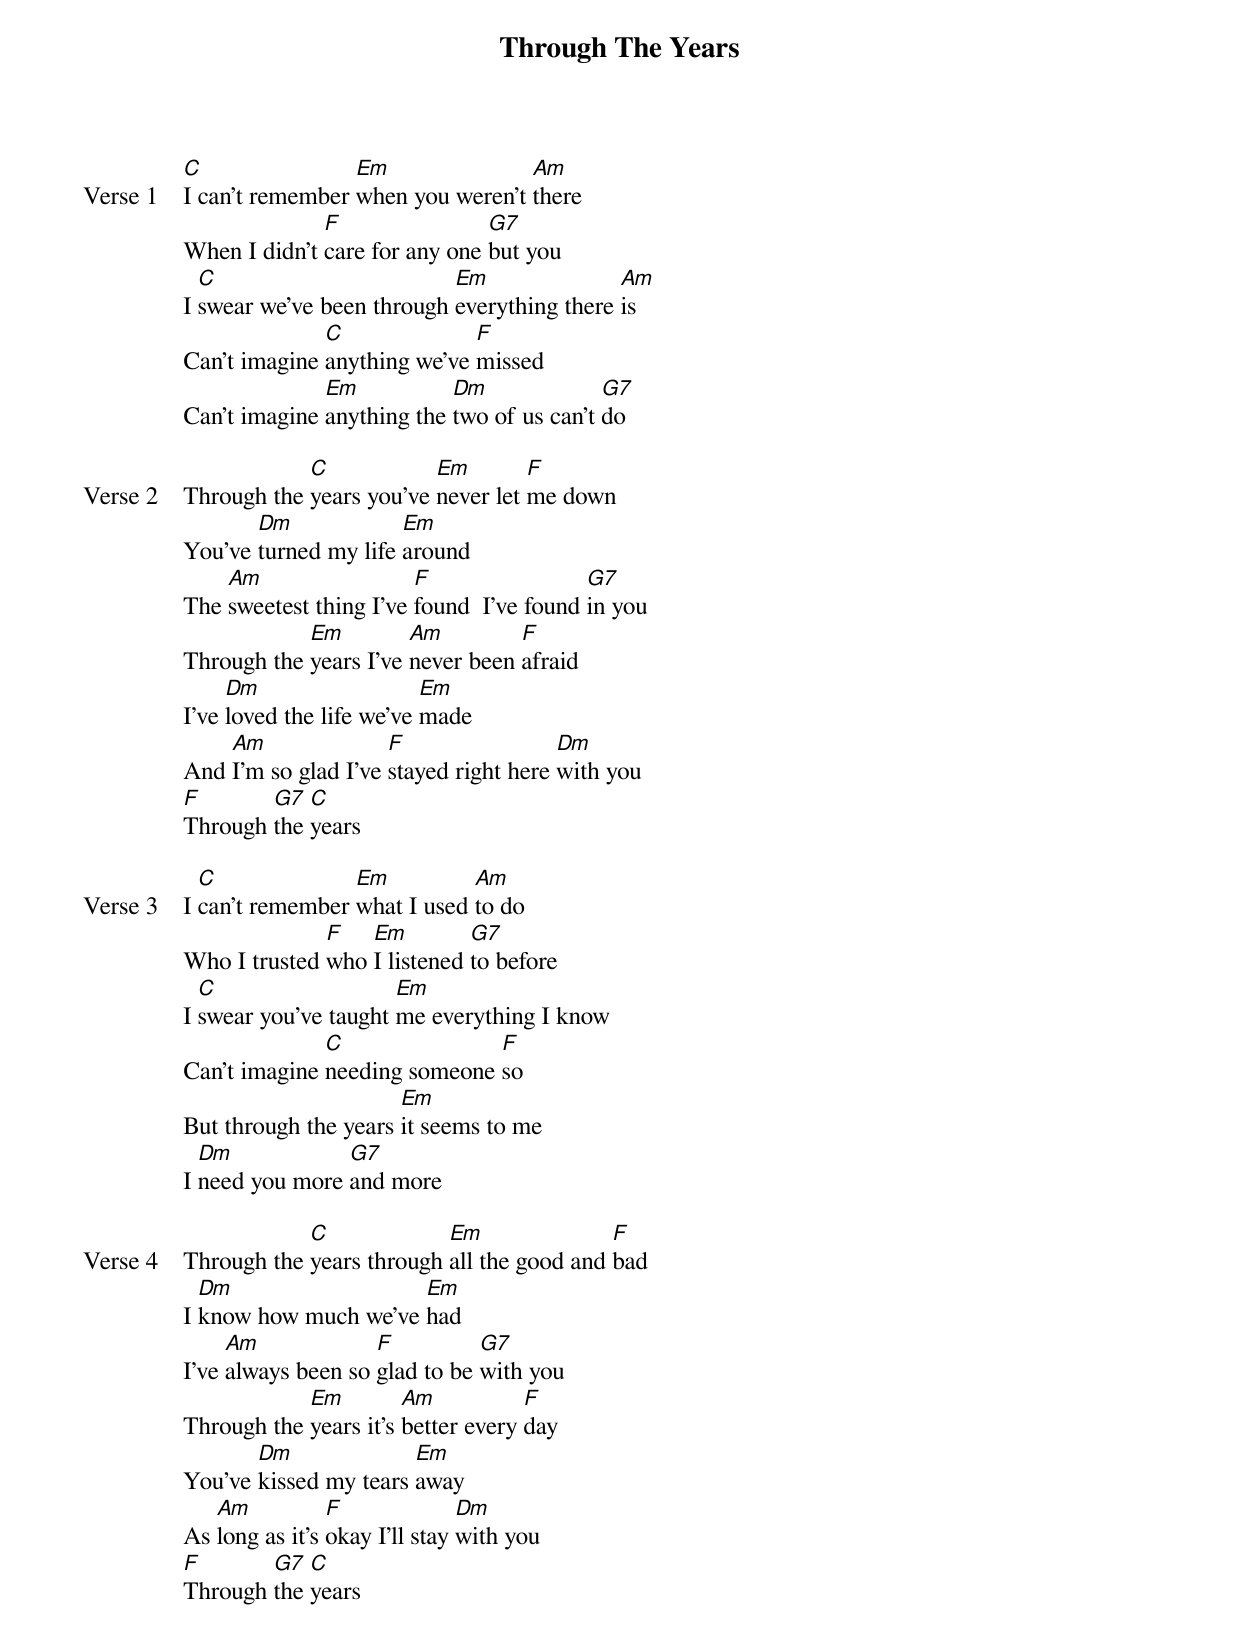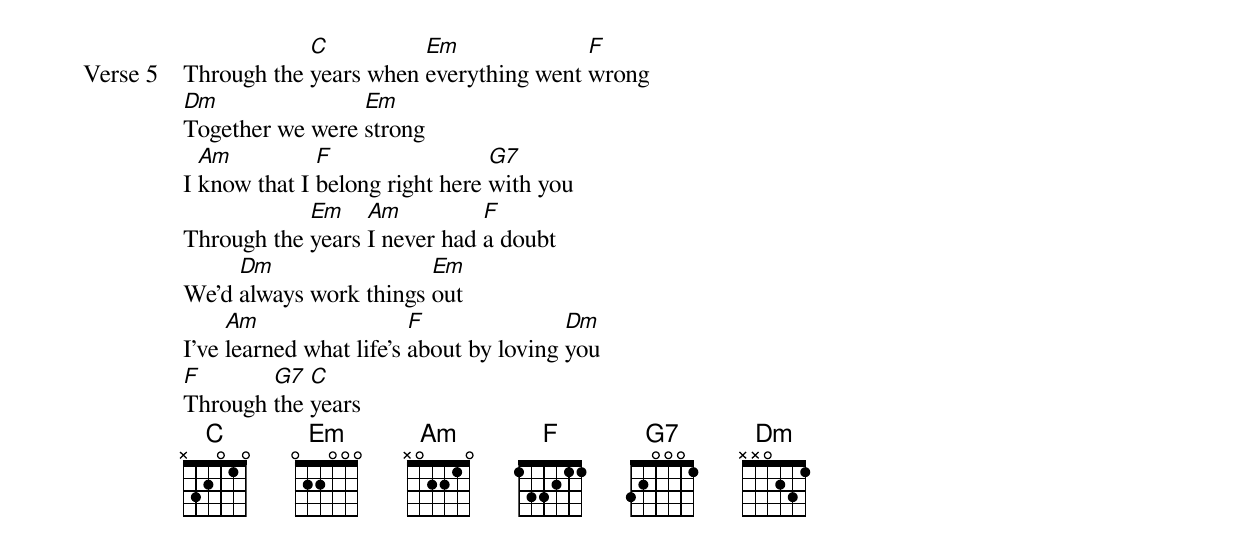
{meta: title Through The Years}
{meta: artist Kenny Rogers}
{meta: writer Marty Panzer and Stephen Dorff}

{start_of_verse: Verse 1}
[C]I can't remember [Em]when you weren't [Am]there
When I didn't [F]care for any one [G7]but you
I [C]swear we've been through [Em]everything there [Am]is
Can't imagine [C]anything we've [F]missed
Can't imagine [Em]anything the [Dm]two of us can't [G7]do
{end_of_verse}

{start_of_verse: Verse 2}
Through the [C]years you've [Em]never let [F]me down
You've [Dm]turned my life [Em]around
The [Am]sweetest thing I've [F]found  I've found [G7]in you
Through the [Em]years I've [Am]never been [F]afraid
I've [Dm]loved the life we've [Em]made
And [Am]I'm so glad I've [F]stayed right here [Dm]with you
[F]Through [G7]the [C]years
{end_of_verse}

{start_of_verse: Verse 3}
I [C]can't remember [Em]what I used [Am]to do
Who I trusted [F]who [Em]I listened [G7]to before
I [C]swear you've taught [Em]me everything I know
Can't imagine [C]needing someone [F]so
But through the years [Em]it seems to me
I [Dm]need you more [G7]and more
{end_of_verse}

{start_of_verse: Verse 4}
Through the [C]years through [Em]all the good and [F]bad
I [Dm]know how much we've [Em]had
I've [Am]always been so [F]glad to be [G7]with you
Through the [Em]years it's [Am]better every [F]day
You've [Dm]kissed my tears [Em]away
As [Am]long as it's [F]okay I'll stay [Dm]with you
[F]Through [G7]the [C]years
{end_of_verse}

{start_of_verse: Verse 5}
Through the [C]years when [Em]everything went [F]wrong
[Dm]Together we were [Em]strong
I [Am]know that I [F]belong right here [G7]with you
Through the [Em]years [Am]I never had [F]a doubt
We'd [Dm]always work things [Em]out
I've [Am]learned what life's [F]about by loving [Dm]you
[F]Through [G7]the [C]years
{end_of_verse}
